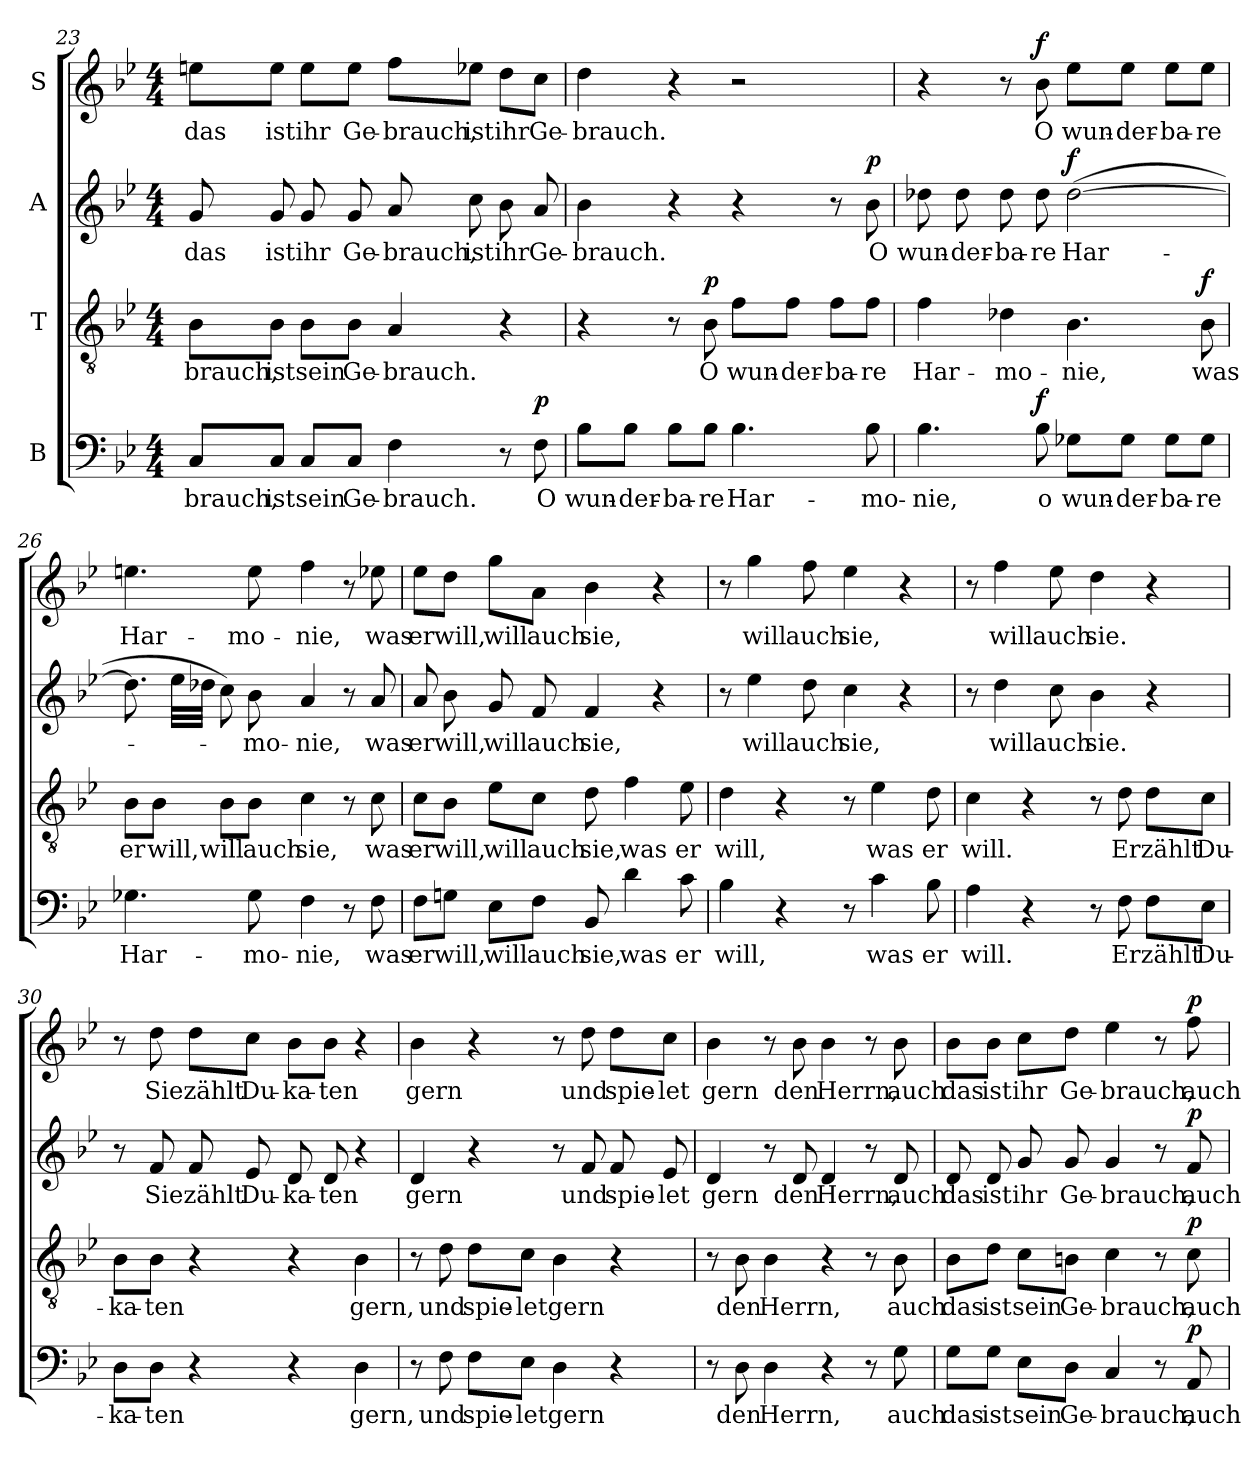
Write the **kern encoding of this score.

**kern	**text	**dynam	**kern	**text	**dynam	**kern	**text	**dynam	**kern	**text	**dynam
*part4	*part4	*part4	*part3	*part3	*part3	*part2	*part2	*part2	*part1	*part1	*part1
*staff4	*staff4	*staff4	*staff3	*staff3	*staff3	*staff2	*staff2	*staff2	*staff1	*staff1	*staff1
*I"B	*	*	*I"T	*	*	*I"A	*	*	*I"S	*	*
*clefF4	*	*	*clefGv2	*	*	*clefG2	*	*	*clefG2	*	*
*k[b-e-]	*	*	*k[b-e-]	*	*	*k[b-e-]	*	*	*k[b-e-]	*	*
*B-:	*	*	*B-:	*	*	*B-:	*	*	*B-:	*	*
*M4/4	*	*	*M4/4	*	*	*M4/4	*	*	*M4/4	*	*
=23	=23	=23	=23	=23	=23	=23	=23	=23	=23	=23	=23
!	!LO:LY:b	!	!	!LO:LY:b	!	!	!LO:LY:b	!	!	!LO:LY:b	!
8C/L	-brauch,	.	8B-\L	-brauch,	.	8g/	das	.	8een\L	das	.
!	!LO:LY:b	!	!	!LO:LY:b	!	!	!LO:LY:b	!	!	!LO:LY:b	!
8C/J	ist	.	8B-\J	ist	.	8g/	ist	.	8ee\J	ist	.
!	!LO:LY:b	!	!	!LO:LY:b	!	!	!LO:LY:b	!	!	!LO:LY:b	!
8C/L	sein	.	8B-\L	sein	.	8g/	ihr	.	8ee\L	ihr	.
!	!LO:LY:b	!	!	!LO:LY:b	!	!	!LO:LY:b	!	!	!LO:LY:b	!
8C/J	Ge-	.	8B-\J	Ge-	.	8g/	Ge-	.	8ee\J	Ge-	.
!	!LO:LY:b	!	!	!LO:LY:b	!	!	!LO:LY:b	!	!	!LO:LY:b	!
4F\	-brauch.	.	4A/	-brauch.	.	8a/	-brauch,	.	8ff\L	-brauch,	.
!	!	!	!	!	!	!	!LO:LY:b	!	!	!LO:LY:b	!
.	.	.	.	.	.	8cc\	ist	.	8ee-X\J	ist	.
!	!	!	!	!	!	!	!LO:LY:b	!	!	!LO:LY:b	!
8r	.	.	4r	.	.	8b-\	ihr	.	8dd\L	ihr	.
!	!LO:LY:b	!LO:DY:a	!	!	!	!	!LO:LY:b	!	!	!LO:LY:b	!
8F\	O	p	.	.	.	8a/	Ge-	.	8cc\J	Ge-	.
=24	=24	=24	=24	=24	=24	=24	=24	=24	=24	=24	=24
!	!LO:LY:b	!	!	!	!	!	!LO:LY:b	!	!	!LO:LY:b	!
8B-\L	wun-	.	4r	.	.	4b-\	-brauch.	.	4dd\	-brauch.	.
!	!LO:LY:b	!	!	!	!	!	!	!	!	!	!
8B-\J	-der-	.	.	.	.	.	.	.	.	.	.
!	!LO:LY:b	!	!	!	!	!	!	!	!	!	!
8B-\L	-ba-	.	8r	.	.	4r	.	.	4r	.	.
!	!LO:LY:b	!	!	!LO:LY:b	!LO:DY:a	!	!	!	!	!	!
8B-\J	-re	.	8B-\	O	p	.	.	.	.	.	.
!	!LO:LY:b	!	!	!LO:LY:b	!	!	!	!	!	!	!
4.B-\	Har-	.	8f\L	wun-	.	4r	.	.	2r	.	.
!	!	!	!	!LO:LY:b	!	!	!	!	!	!	!
.	.	.	8f\J	-der-	.	.	.	.	.	.	.
!	!	!	!	!LO:LY:b	!	!	!	!	!	!	!
.	.	.	8f\L	-ba-	.	8r	.	.	.	.	.
!	!LO:LY:b	!	!	!LO:LY:b	!	!	!LO:LY:b	!LO:DY:a	!	!	!
8B-\	-mo-	.	8f\J	-re	.	8b-\	O	p	.	.	.
!!LO:LB:g=z
=25	=25	=25	=25	=25	=25	=25	=25	=25	=25	=25	=25
!	!LO:LY:b	!	!	!LO:LY:b	!	!	!LO:LY:b	!	!	!	!
4.B-\	-nie,	.	4f\	Har-	.	8dd-X\	wun-	.	4r	.	.
!	!	!	!	!	!	!	!LO:LY:b	!	!	!	!
.	.	.	.	.	.	8dd-\	-der-	.	.	.	.
!	!	!	!	!LO:LY:b	!	!	!LO:LY:b	!	!	!	!
.	.	.	4d-X\	-mo-	.	8dd-\	-ba-	.	8r	.	.
!	!LO:LY:b	!LO:DY:a	!	!	!	!	!LO:LY:b	!	!	!LO:LY:b	!LO:DY:a
8B-\	o	f	.	.	.	8dd-\	-re	.	8b-\	O	f
!	!LO:LY:b	!	!	!LO:LY:b	!	!	!LO:LY:b	!LO:DY:a	!	!LO:LY:b	!
8G-X\L	wun-	.	4.B-\	-nie,	.	(>[2dd-\	Har-	f	8ee-\L	wun-	.
!	!LO:LY:b	!	!	!	!	!	!	!	!	!LO:LY:b	!
8G-\J	-der-	.	.	.	.	.	.	.	8ee-\J	-der-	.
!	!LO:LY:b	!	!	!	!	!	!	!	!	!LO:LY:b	!
8G-\L	-ba-	.	.	.	.	.	.	.	8ee-\L	-ba-	.
!	!LO:LY:b	!	!	!LO:LY:b	!LO:DY:a	!	!	!	!	!LO:LY:b	!
8G-\J	-re	.	8B-\	was	f	.	.	.	8ee-\J	-re	.
=26	=26	=26	=26	=26	=26	=26	=26	=26	=26	=26	=26
!	!LO:LY:b	!	!	!LO:LY:b	!	!	!	!	!	!LO:LY:b	!
4.G-X\	Har-	.	8B-\L	er	.	8.dd-\]	.	.	4.een\	Har-	.
!	!	!	!	!LO:LY:b	!	!	!	!	!	!	!
.	.	.	8B-\J	will,	.	.	.	.	.	.	.
.	.	.	.	.	.	32ee-\LLL	.	.	.	.	.
.	.	.	.	.	.	32dd-\JJJ	.	.	.	.	.
!	!	!	!	!LO:LY:b	!	!	!	!	!	!	!
.	.	.	8B-\L	will	.	8cc\)	.	.	.	.	.
!	!LO:LY:b	!	!	!LO:LY:b	!	!	!LO:LY:b	!	!	!LO:LY:b	!
8G-\	-mo-	.	8B-\J	auch	.	8b-\	-mo-	.	8ee\	-mo-	.
!	!LO:LY:b	!	!	!LO:LY:b	!	!	!LO:LY:b	!	!	!LO:LY:b	!
4F\	-nie,	.	4c\	sie,	.	4a/	-nie,	.	4ff\	-nie,	.
8r	.	.	8r	.	.	8r	.	.	8r	.	.
!	!LO:LY:b	!	!	!LO:LY:b	!	!	!LO:LY:b	!	!	!LO:LY:b	!
8F\	was	.	8c\	was	.	8a/	was	.	8ee-X\	was	.
=27	=27	=27	=27	=27	=27	=27	=27	=27	=27	=27	=27
!	!LO:LY:b	!	!	!LO:LY:b	!	!	!LO:LY:b	!	!	!LO:LY:b	!
8F\L	er	.	8c\L	er	.	8a/	er	.	8ee-\L	er	.
!	!LO:LY:b	!	!	!LO:LY:b	!	!	!LO:LY:b	!	!	!LO:LY:b	!
8Gn\J	will,	.	8B-\J	will,	.	8b-\	will,	.	8dd\J	will,	.
!	!LO:LY:b	!	!	!LO:LY:b	!	!	!LO:LY:b	!	!	!LO:LY:b	!
8E-\L	will	.	8e-\L	will	.	8g/	will	.	8gg\L	will	.
!	!LO:LY:b	!	!	!LO:LY:b	!	!	!LO:LY:b	!	!	!LO:LY:b	!
8F\J	auch	.	8c\J	auch	.	8f/	auch	.	8a\J	auch	.
!	!LO:LY:b	!	!	!LO:LY:b	!	!	!LO:LY:b	!	!	!LO:LY:b	!
8BB-/	sie,	.	8d\	sie,	.	4f/	sie,	.	4b-\	sie,	.
!	!LO:LY:b	!	!	!LO:LY:b	!	!	!	!	!	!	!
4d\	was	.	4f\	was	.	.	.	.	.	.	.
.	.	.	.	.	.	4r	.	.	4r	.	.
!	!LO:LY:b	!	!	!LO:LY:b	!	!	!	!	!	!	!
8c\	er	.	8e-\	er	.	.	.	.	.	.	.
!!LO:PB:g=z
=28	=28	=28	=28	=28	=28	=28	=28	=28	=28	=28	=28
!	!LO:LY:b	!	!	!LO:LY:b	!	!	!	!	!	!	!
4B-\	will,	.	4d\	will,	.	8r	.	.	8r	.	.
!	!	!	!	!	!	!	!LO:LY:b	!	!	!LO:LY:b	!
.	.	.	.	.	.	4ee-\	will	.	4gg\	will	.
4r	.	.	4r	.	.	.	.	.	.	.	.
!	!	!	!	!	!	!	!LO:LY:b	!	!	!LO:LY:b	!
.	.	.	.	.	.	8dd\	auch	.	8ff\	auch	.
!	!	!	!	!	!	!	!LO:LY:b	!	!	!LO:LY:b	!
8r	.	.	8r	.	.	4cc\	sie,	.	4ee-\	sie,	.
!	!LO:LY:b	!	!	!LO:LY:b	!	!	!	!	!	!	!
4c\	was	.	4e-\	was	.	.	.	.	.	.	.
.	.	.	.	.	.	4r	.	.	4r	.	.
!	!LO:LY:b	!	!	!LO:LY:b	!	!	!	!	!	!	!
8B-\	er	.	8d\	er	.	.	.	.	.	.	.
=29	=29	=29	=29	=29	=29	=29	=29	=29	=29	=29	=29
!	!LO:LY:b	!	!	!LO:LY:b	!	!	!	!	!	!	!
4A\	will.	.	4c\	will.	.	8r	.	.	8r	.	.
!	!	!	!	!	!	!	!LO:LY:b	!	!	!LO:LY:b	!
.	.	.	.	.	.	4dd\	will	.	4ff\	will	.
4r	.	.	4r	.	.	.	.	.	.	.	.
!	!	!	!	!	!	!	!LO:LY:b	!	!	!LO:LY:b	!
.	.	.	.	.	.	8cc\	auch	.	8ee-\	auch	.
!	!	!	!	!	!	!	!LO:LY:b	!	!	!LO:LY:b	!
8r	.	.	8r	.	.	4b-\	sie.	.	4dd\	sie.	.
!	!LO:LY:b	!	!	!LO:LY:b	!	!	!	!	!	!	!
8F\	Er	.	8d\	Er	.	.	.	.	.	.	.
!	!LO:LY:b	!	!	!LO:LY:b	!	!	!	!	!	!	!
8F\L	zählt	.	8d\L	zählt	.	4r	.	.	4r	.	.
!	!LO:LY:b	!	!	!LO:LY:b	!	!	!	!	!	!	!
8E-\J	Du-	.	8c\J	Du-	.	.	.	.	.	.	.
=30	=30	=30	=30	=30	=30	=30	=30	=30	=30	=30	=30
!	!LO:LY:b	!	!	!LO:LY:b	!	!	!	!	!	!	!
8D\L	-ka-	.	8B-\L	-ka-	.	8r	.	.	8r	.	.
!	!LO:LY:b	!	!	!LO:LY:b	!	!	!LO:LY:b	!	!	!LO:LY:b	!
8D\J	-ten	.	8B-\J	-ten	.	8f/	Sie	.	8dd\	Sie	.
!	!	!	!	!	!	!	!LO:LY:b	!	!	!LO:LY:b	!
4r	.	.	4r	.	.	8f/	zählt	.	8dd\L	zählt	.
!	!	!	!	!	!	!	!LO:LY:b	!	!	!LO:LY:b	!
.	.	.	.	.	.	8e-/	Du-	.	8cc\J	Du-	.
!	!	!	!	!	!	!	!LO:LY:b	!	!	!LO:LY:b	!
4r	.	.	4r	.	.	8d/	-ka-	.	8b-\L	-ka-	.
!	!	!	!	!	!	!	!LO:LY:b	!	!	!LO:LY:b	!
.	.	.	.	.	.	8d/	-ten	.	8b-\J	-ten	.
!	!LO:LY:b	!	!	!LO:LY:b	!	!	!	!	!	!	!
4D\	gern,	.	4B-\	gern,	.	4r	.	.	4r	.	.
!!LO:LB:g=z
=31	=31	=31	=31	=31	=31	=31	=31	=31	=31	=31	=31
!	!	!	!	!	!	!	!LO:LY:b	!	!	!LO:LY:b	!
8r	.	.	8r	.	.	4d/	gern	.	4b-\	gern	.
!	!LO:LY:b	!	!	!LO:LY:b	!	!	!	!	!	!	!
8F\	und	.	8d\	und	.	.	.	.	.	.	.
!	!LO:LY:b	!	!	!LO:LY:b	!	!	!	!	!	!	!
8F\L	spie-	.	8d\L	spie-	.	4r	.	.	4r	.	.
!	!LO:LY:b	!	!	!LO:LY:b	!	!	!	!	!	!	!
8E-\J	-let	.	8c\J	-let	.	.	.	.	.	.	.
!	!LO:LY:b	!	!	!LO:LY:b	!	!	!	!	!	!	!
4D\	gern	.	4B-\	gern	.	8r	.	.	8r	.	.
!	!	!	!	!	!	!	!LO:LY:b	!	!	!LO:LY:b	!
.	.	.	.	.	.	8f/	und	.	8dd\	und	.
!	!	!	!	!	!	!	!LO:LY:b	!	!	!LO:LY:b	!
4r	.	.	4r	.	.	8f/	spie-	.	8dd\L	spie-	.
!	!	!	!	!	!	!	!LO:LY:b	!	!	!LO:LY:b	!
.	.	.	.	.	.	8e-/	-let	.	8cc\J	-let	.
=32	=32	=32	=32	=32	=32	=32	=32	=32	=32	=32	=32
!	!	!	!	!	!	!	!LO:LY:b	!	!	!LO:LY:b	!
8r	.	.	8r	.	.	4d/	gern	.	4b-\	gern	.
!	!LO:LY:b	!	!	!LO:LY:b	!	!	!	!	!	!	!
8D\	den	.	8B-\	den	.	.	.	.	.	.	.
!	!LO:LY:b	!	!	!LO:LY:b	!	!	!	!	!	!	!
4D\	Herrn,	.	4B-\	Herrn,	.	8r	.	.	8r	.	.
!	!	!	!	!	!	!	!LO:LY:b	!	!	!LO:LY:b	!
.	.	.	.	.	.	8d/	den	.	8b-\	den	.
!	!	!	!	!	!	!	!LO:LY:b	!	!	!LO:LY:b	!
4r	.	.	4r	.	.	4d/	Herrn,	.	4b-\	Herrn,	.
8r	.	.	8r	.	.	8r	.	.	8r	.	.
!	!LO:LY:b	!	!	!LO:LY:b	!	!	!LO:LY:b	!	!	!LO:LY:b	!
8G\	auch	.	8B-\	auch	.	8d/	auch	.	8b-\	auch	.
=33	=33	=33	=33	=33	=33	=33	=33	=33	=33	=33	=33
!	!LO:LY:b	!	!	!LO:LY:b	!	!	!LO:LY:b	!	!	!LO:LY:b	!
8G\L	das	.	8B-\L	das	.	8d/	das	.	8b-\L	das	.
!	!LO:LY:b	!	!	!LO:LY:b	!	!	!LO:LY:b	!	!	!LO:LY:b	!
8G\J	ist	.	8d\J	ist	.	8d/	ist	.	8b-\J	ist	.
!	!LO:LY:b	!	!	!LO:LY:b	!	!	!LO:LY:b	!	!	!LO:LY:b	!
8E-\L	sein	.	8c\L	sein	.	8g/	ihr	.	8cc\L	ihr	.
!	!LO:LY:b	!	!	!LO:LY:b	!	!	!LO:LY:b	!	!	!LO:LY:b	!
8D\J	Ge-	.	8Bn\J	Ge-	.	8g/	Ge-	.	8dd\J	Ge-	.
!	!LO:LY:b	!	!	!LO:LY:b	!	!	!LO:LY:b	!	!	!LO:LY:b	!
4C/	-brauch,	.	4c\	-brauch,	.	4g/	-brauch,	.	4ee-\	-brauch,	.
8r	.	.	8r	.	.	8r	.	.	8r	.	.
!	!LO:LY:b	!LO:DY:a	!	!LO:LY:b	!LO:DY:a	!	!LO:LY:b	!LO:DY:a	!	!LO:LY:b	!LO:DY:a
8AA/	auch	p	8c\	auch	p	8f/	auch	p	8ff\	auch	p
=	=	=	=	=	=	=	=	=	=	=	=
*-	*-	*-	*-	*-	*-	*-	*-	*-	*-	*-	*-
